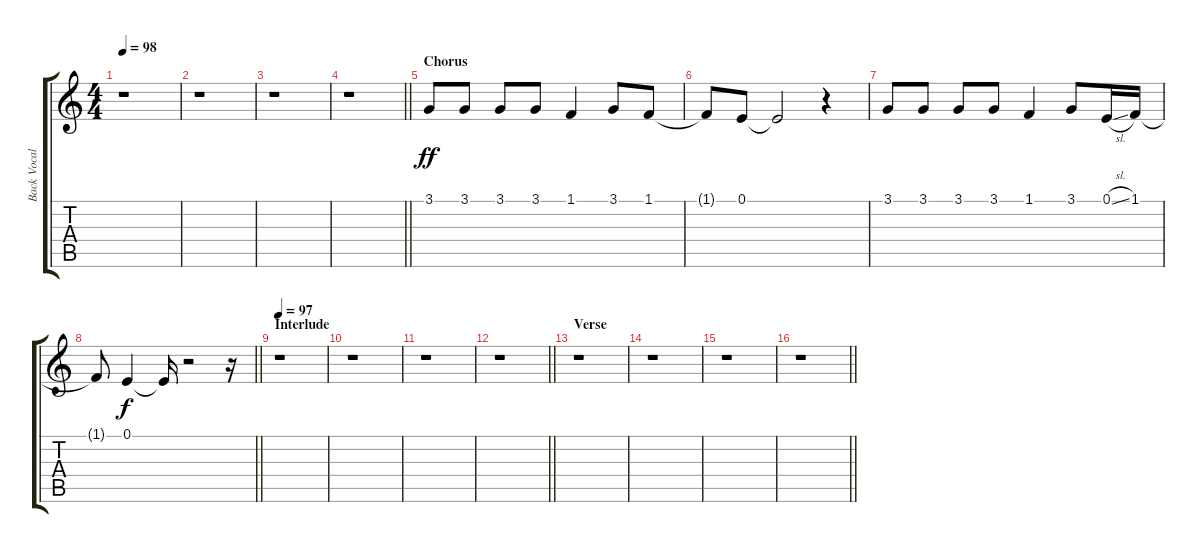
\track ("Back Vocal" "Back Vocal") {instrument tenorsax}
\staff {score tabs}
\tuning (E4 B3 G3 D3 A2 E2) {hide}
\ts (4 4)
\tempo 98
\clef g2
\ks c
r.1{dy ff} |
r.1 |
r.1 |
\barLineRight lightlight
r.1 |
\section ("" "Chorus")
3.1.8 3.1.8 3.1.8 3.1.8 1.1.4 3.1.8 1.1.8 |
1.1{t}.8 0.1.8 0.1{t}.2 r.4 |
3.1.8 3.1.8 3.1.8 3.1.8 1.1.4 3.1.8 0.1{sl}.16 1.1.16 |
\barLineRight lightlight
1.1{t}.8 0.1.4{dy f} 0.1{t}.16 r.2 r.16 |
\section ("" "Interlude")
\tempo 97
r.1 |
r.1 |
r.1 |
\barLineRight lightlight
r.1 |
\section ("" "Verse")
r.1 |
r.1 |
r.1 |
\barLineRight lightlight
r.1
